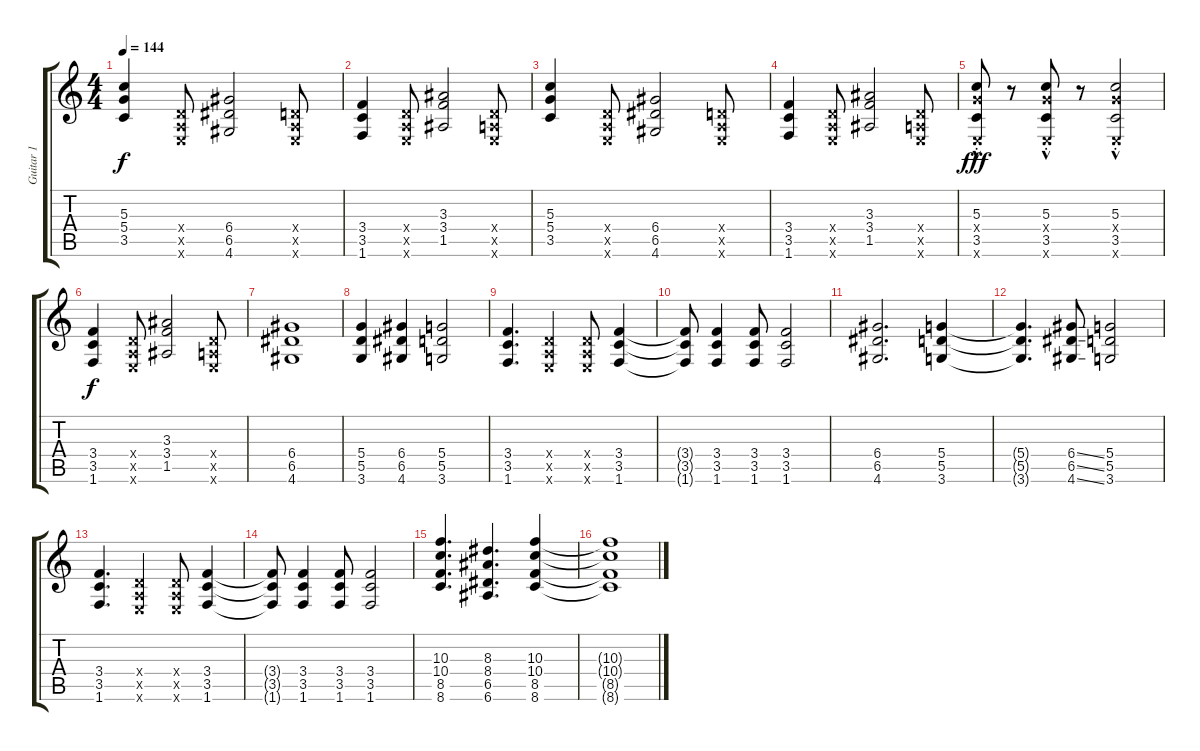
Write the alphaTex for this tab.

\track ("Guitar 1" "Guitar 1") {instrument distortionguitar}
\staff {score tabs}
\tuning (E4 B3 G3 D3 A2 E2) {hide}
\ts (4 4)
\tempo 144
\clef g2
\ks c
(5.3 5.4 3.5).4{dy f} (0.4{x} 0.5{x} 0.6{x}).8 (6.4 6.5 4.6).2 (0.4{x} 0.5{x} 0.6{x}).8 |
(3.4 3.5 1.6).4 (0.4{x} 0.5{x} 0.6{x}).8 (3.3 3.4 1.5).2 (0.4{x} 0.5{x} 0.6{x}).8 |
(5.3 5.4 3.5).4 (0.4{x} 0.5{x} 0.6{x}).8 (6.4 6.5 4.6).2 (0.4{x} 0.5{x} 0.6{x}).8 |
(3.4 3.5 1.6).4 (0.4{x} 0.5{x} 0.6{x}).8 (3.3 3.4 1.5).2 (0.4{x} 0.5{x} 0.6{x}).8 |
(5.3{hac st} 5.4{x} 3.5 0.6{x}).8{dy fff} r.8 (5.3{hac st} 5.4{x} 3.5 0.6{x}).8 r.8 (5.3{hac st} 5.4{x} 3.5 0.6{x}).2 |
(3.4 3.5 1.6).4{dy f} (0.4{x} 0.5{x} 0.6{x}).8 (3.3 3.4 1.5).2 (0.4{x} 0.5{x} 0.6{x}).8 |
(6.4 6.5 4.6).1 |
(5.4 5.5 3.6).4 (6.4 6.5 4.6).4 (5.4 5.5 3.6).2 |
(3.4 3.5 1.6).4{d} (0.4{x} 0.5{x} 0.6{x}).4 (0.4{x} 0.5{x} 0.6{x}).8 (3.4 3.5 1.6).4 |
(3.4{t} 3.5{t} 1.6{t}).8 (3.4 3.5 1.6).4 (3.4 3.5 1.6).8 (3.4 3.5 1.6).2 |
(6.4 6.5 4.6).2{d} (5.4 5.5 3.6).4 |
(5.4{t} 5.5{t} 3.6{t}).4{d} (6.4{ss} 6.5{ss} 4.6{ss}).8 (5.4 5.5 3.6).2 |
(3.4 3.5 1.6).4{d} (0.4{x} 0.5{x} 0.6{x}).4 (0.4{x} 0.5{x} 0.6{x}).8 (3.4 3.5 1.6).4 |
(3.4{t} 3.5{t} 1.6{t}).8 (3.4 3.5 1.6).4 (3.4 3.5 1.6).8 (3.4 3.5 1.6).2 |
(10.3 10.4 8.5 8.6).4{d} (8.3 8.4 6.5 6.6).4{d} (10.3 10.4 8.5 8.6).4 |
(10.3{t} 10.4{t} 8.5{t} 8.6{t}).1
